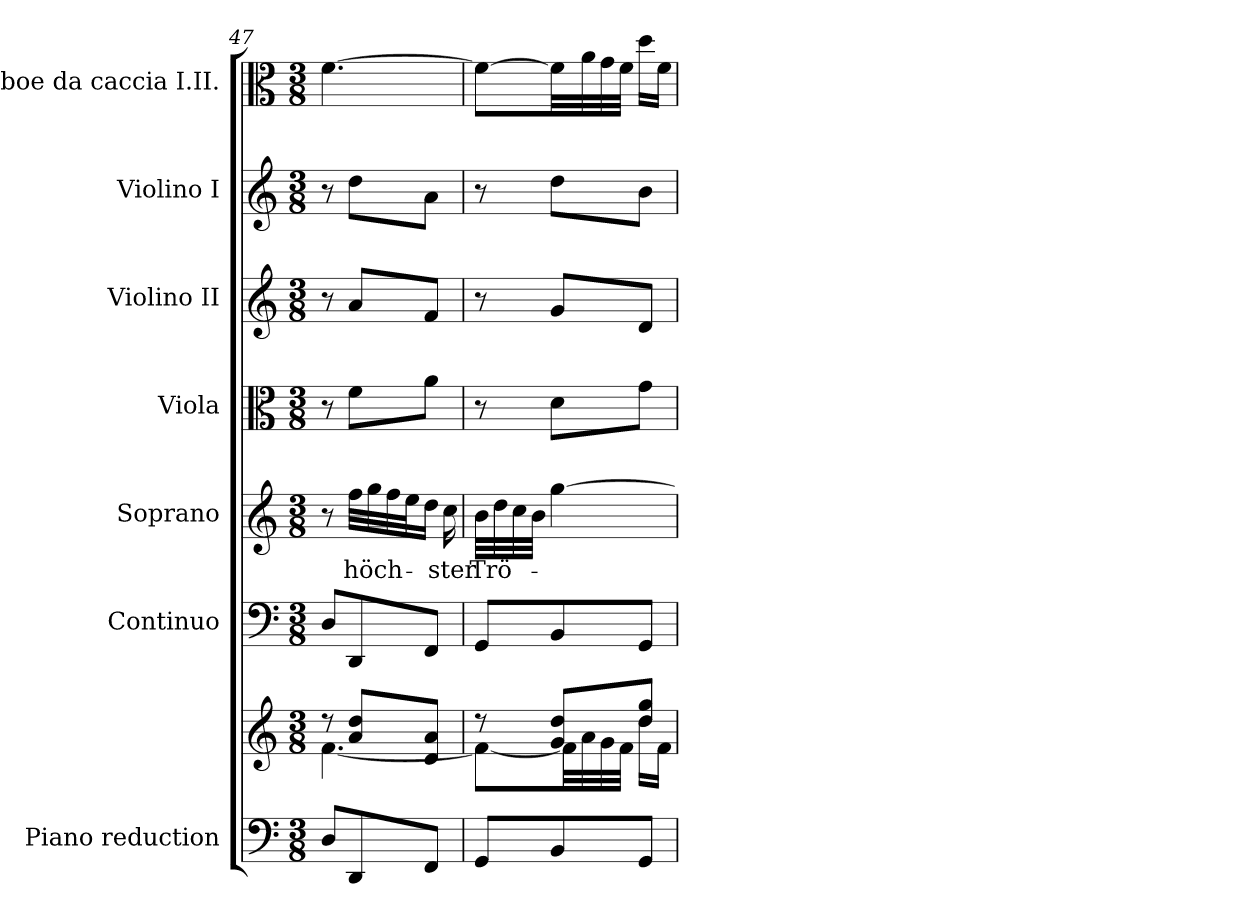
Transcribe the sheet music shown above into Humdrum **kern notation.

**kern	**kern	**kern	**kern	**text	**kern	**kern	**kern	**kern
*part7	*part7	*part6	*part5	*part5	*part4	*part3	*part2	*part1
*staff8	*staff7	*staff6	*staff5	*staff5	*staff4	*staff3	*staff2	*staff1
*I"Piano reduction	*	*I"Continuo	*I"Soprano	*	*I"Viola	*I"Violino II	*I"Violino I	*I"Oboe da caccia I.II.
*I'Pno	*	*	*	*	*I'Vla	*I'Vln	*I'Vln	*I'Ob
*clefF4	*clefG2	*clefF4	*clefG2	*	*clefC3	*clefG2	*clefG2	*clefC3
*k[]	*k[]	*k[]	*k[]	*	*k[]	*k[]	*k[]	*k[]
*M3/8	*M3/8	*M3/8	*M3/8	*	*M3/8	*M3/8	*M3/8	*M3/8
=47	=47	=47	=47	=47	=47	=47	=47	=47
*	*^	*	*	*	*	*	*	*
8D/L	8r	[4.f\	8D/L	8r	.	8r	8r	8r	[4.f\
!	!	!	!	!	!LO:LY:b	!	!	!	!
8DD/	8a/ 8dd/L	.	8DD/	32ff\LLL	höch-	8f\L	8a/L	8dd\L	.
.	.	.	.	32gg\	.	.	.	.	.
.	.	.	.	32ff\	.	.	.	.	.
.	.	.	.	32ee\J	.	.	.	.	.
8FF/J	8d/ 8a/J	.	8FF/J	16dd\JJ	.	8a\J	8f/J	8a\J	.
!	!	!	!	!	!LO:LY:b	!	!	!	!
.	.	.	.	16cc\	-ster	.	.	.	.
!!LO:LB:g=z
=48	=48	=48	=48	=48	=48	=48	=48	=48	=48
!	!	!	!	!	!LO:LY:b	!	!	!	!
8GG/L	8r	8f\L_	8GG/L	32b\LLL	Trö-	8r	8r	8r	8f\L_
.	.	.	.	32dd\	.	.	.	.	.
.	.	.	.	32cc\	.	.	.	.	.
.	.	.	.	32b\JJJ	.	.	.	.	.
8BB/	8g/ 8dd/L	32f\LL]	8BB/	[4gg\	.	8d\L	8g/L	8dd\L	32f\LL]
.	.	32a\	.	.	.	.	.	.	32a\
.	.	32g\	.	.	.	.	.	.	32g\
.	.	32f\JJJ	.	.	.	.	.	.	32f\JJJ
8GG/J	8dd/ 8gg/J	16dd\LL	8GG/J	.	.	8g\J	8d/J	8b\J	16dd\LL
.	.	16f\JJ	.	.	.	.	.	.	16f\JJ
*	*v	*v	*	*	*	*	*	*	*
=	=	=	=	=	=	=	=	=
*-	*-	*-	*-	*-	*-	*-	*-	*-
